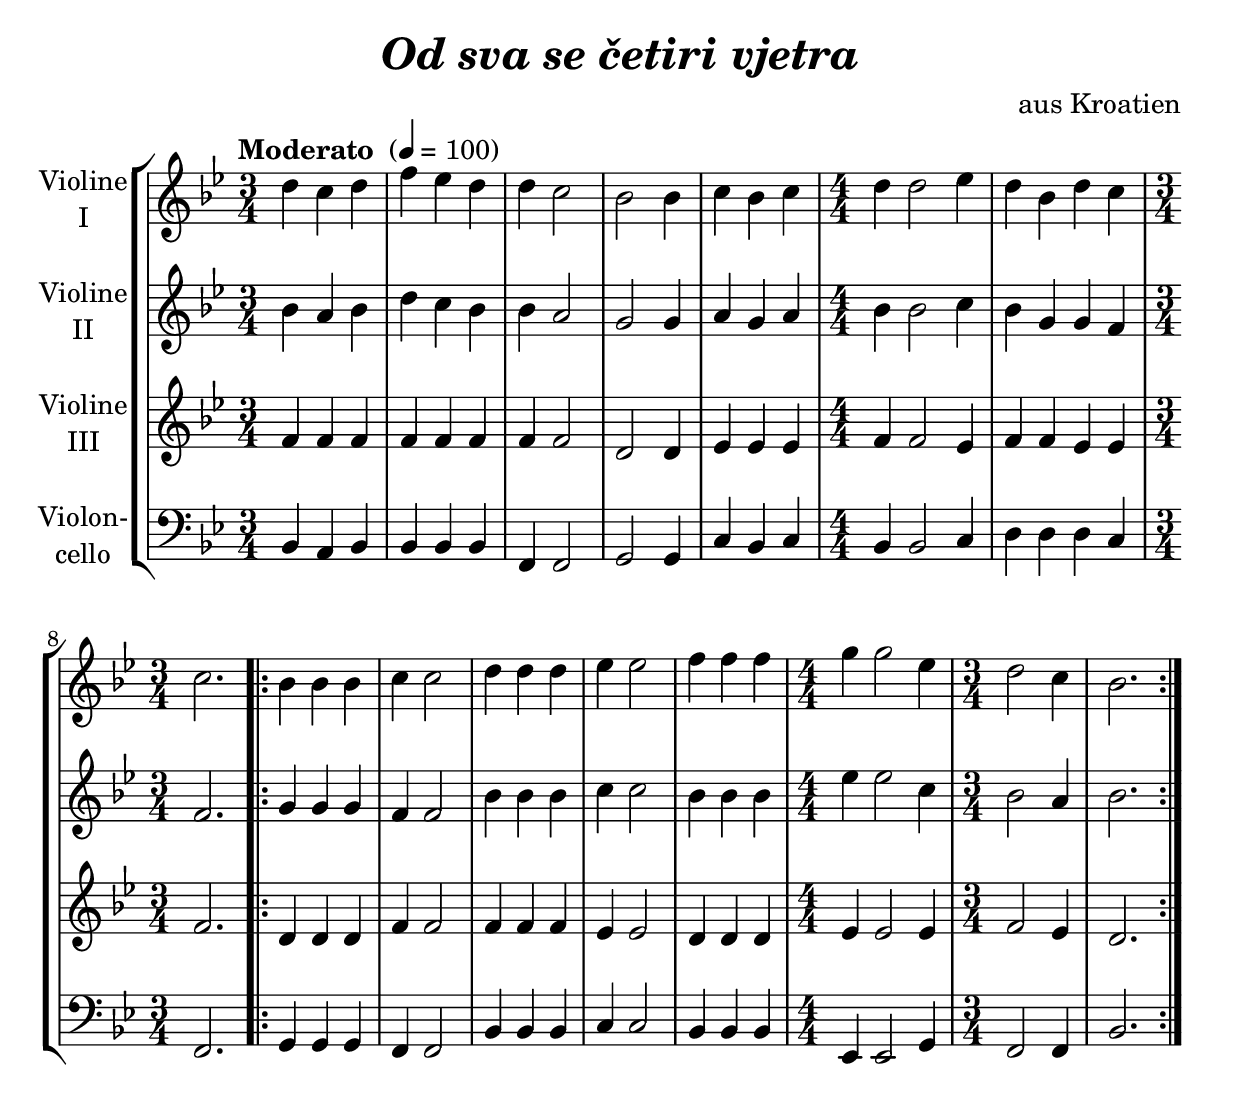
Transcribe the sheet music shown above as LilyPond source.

\version "2.18.2"
\include "deutsch.ly"
  
#(set-global-staff-size 24)

\header {
  title     = \markup \bold \italic "Od sva se četiri vjetra"
  composer  = "aus Kroatien"
%  arranger  = ""
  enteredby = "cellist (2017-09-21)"
%  piece     = ""
}

voiceconsts = {
  \key b \major
  \time 3/4
  \clef "treble"
  \numericTimeSignature
  \compressFullBarRests
  % Set default beaming for all staves
%  \set Timing.beamExceptions = #'()
%  \set Timing.baseMoment     = #(ly:make-moment 1 4)
%  \set Timing.beatStructure  = #'(1 1 1)
  \tempo "Moderato " 4=100
}

mist = "string ensemble 1"
miba = "cello"

va = \relative c'' {
  \voiceconsts

  d4 c d
  f es d
  d c2
  b b4
  c b c \time 4/4
  d d2 es4
  d b d c \time 3/4

  c2.
  \repeat volta 2 {
    b4 b b
    c c2
    d4 d d
    es es2
    f4 f f \time 4/4
    g g2 es4 \time 3/4

    d2 c4
    b2.
  }
}

vb = \relative c'' {
  \voiceconsts

  b4 a b
  d c b
  b a2
  g g4
  a g a \time 4/4
  b b2 c4
  b g g f \time 3/4
  f2.

  \repeat volta 2 {
    g4 g g
    f f2
    b4 b b
    c c2
    b4 b b \time 4/4
    es es2 c4 \time 3/4
    b2 a4

    b2.
  }
}

vc = \relative c' {
  \voiceconsts

  f4 f f
  f f f
  f f2
  d d4
  es es es \time 4/4
  f f2 es4
  f f es es \time 3/4
  f2.
  
  \repeat volta 2 {
    d4 d d
    f f2
    f4 f f
    es es2
    d4 d d \time 4/4
    es es2 es4 \time 3/4
    f2 es4

    d2.
  }
}

vd = \relative c {
  \voiceconsts
  \clef "bass"
  
  b4 a b
  b b b
  f f2
  g g4
  c b c \time 4/4
  b b2 c4
  d d d c \time 3/4
  f,2.

  \repeat volta 2 {
    g4 g g
    f f2
    b4 b b
    c c2
    b4 b b \time 4/4
    es, es2 g4 \time 3/4
    f2 f4
    b2.
  }
}


music = \new StaffGroup <<
      \new Staff {
	\set Staff.midiInstrument = \mist
	\set Staff.instrumentName = \markup \center-column { "Violine" "I" }
	\transpose b b { \va }
      }

      \new Staff {
	\set Staff.midiInstrument = \mist
	\set Staff.instrumentName = \markup \center-column { "Violine" "II" }
	\transpose b b { \vb }
      }

      \new Staff {
	\set Staff.midiInstrument = \mist
	\set Staff.instrumentName = \markup \center-column { "Violine" "III" }
	\transpose b b { \vc }
      }

      \new Staff {
	\set Staff.midiInstrument = \miba
	\set Staff.instrumentName = \markup \center-column { "Violon-" "cello" }
	\transpose b b { \vd }
      }
>>

\book {
  \score {
    \music
    \layout {}
  }

  \score {
    \unfoldRepeats \music

    \midi {
      \context {
        \Score
      }
    }
  }
}
